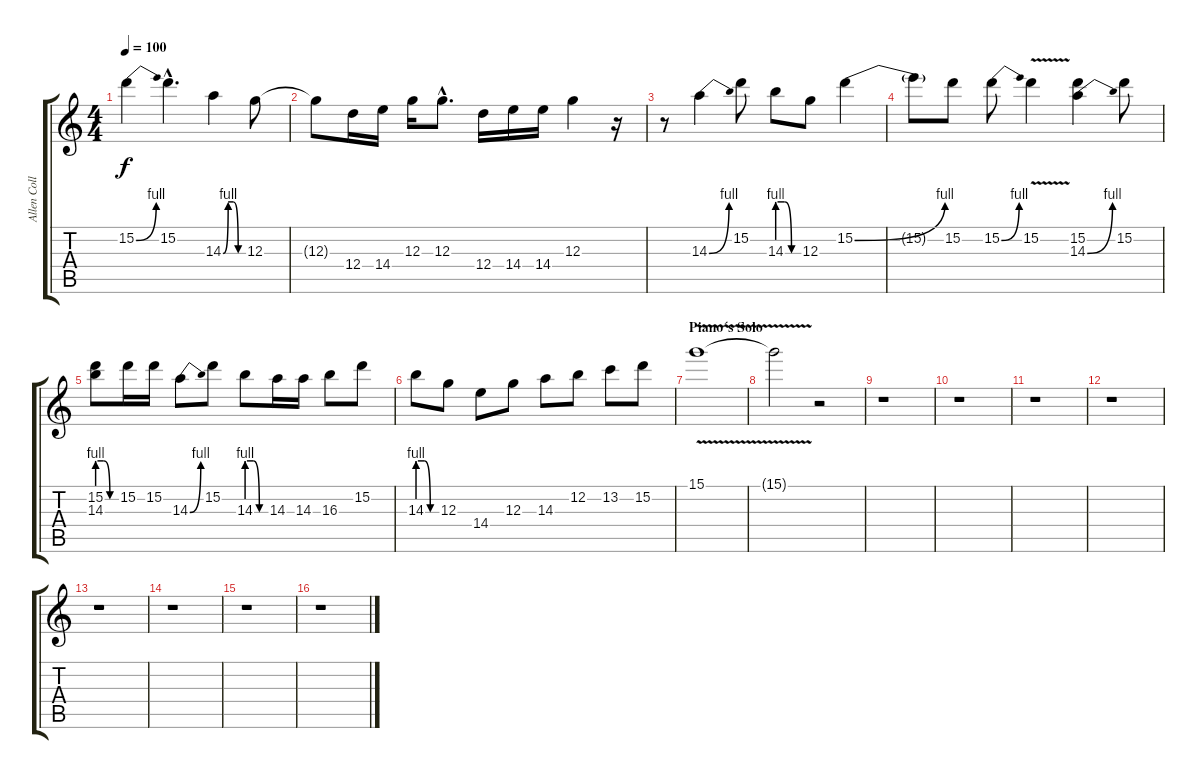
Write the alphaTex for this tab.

\track ("Allen Collins - Solo" "Allen Coll") {instrument distortionguitar}
\staff {score tabs}
\tuning (E4 B3 G3 D3 A2 E2) {hide}
\ts (4 4)
\tempo 100
\clef g2
\ks c
15.2{be (bend 0 0 60 4)}.4{dy f} 15.2{hac}.4{d} 14.3{be (custom 0 0 15 4 30 4 45 0 60 0)}.4 12.3.8 |
12.3{t}.8 12.4.16 14.4.16 12.3.16 12.3{hac}.8{d} 12.4.16 14.4.16 14.4.16 12.3.4 r.16 |
r.8 14.3{be (bend 0 0 60 4)}.4 15.2.8 14.3{be (custom 0 4 20 4 40 0 60 0)}.8 12.3.8 15.2{be (bend 0 0 60 4)}.4 |
15.2{t}.8 15.2.8 15.2{be (bend 0 0 60 4)}.8 15.2{v}.4 (15.2 14.3{be (bend 0 0 60 4)}).4 15.2.8 |
(15.2 14.3{be (custom 0 4 20 4 40 0 60 0)}).8 15.2.16 15.2.16 14.3{be (bend 0 0 60 4)}.8 15.2.8 14.3{be (custom 0 4 20 4 40 0 60 0)}.8 14.3.16 14.3.16 16.3.8 15.2.8 |
14.3{be (custom 0 4 20 4 40 0 60 0)}.8 12.3.8 14.4.8 12.3.8 14.3.8 12.2.8 13.2.8 15.2.8 |
\section ("" "Piano´s Solo")
15.1{v}.1 |
15.1{t}.2 r.2 |
r.1 |
r.1 |
r.1 |
r.1 |
r.1 |
r.1 |
r.1 |
r.1
